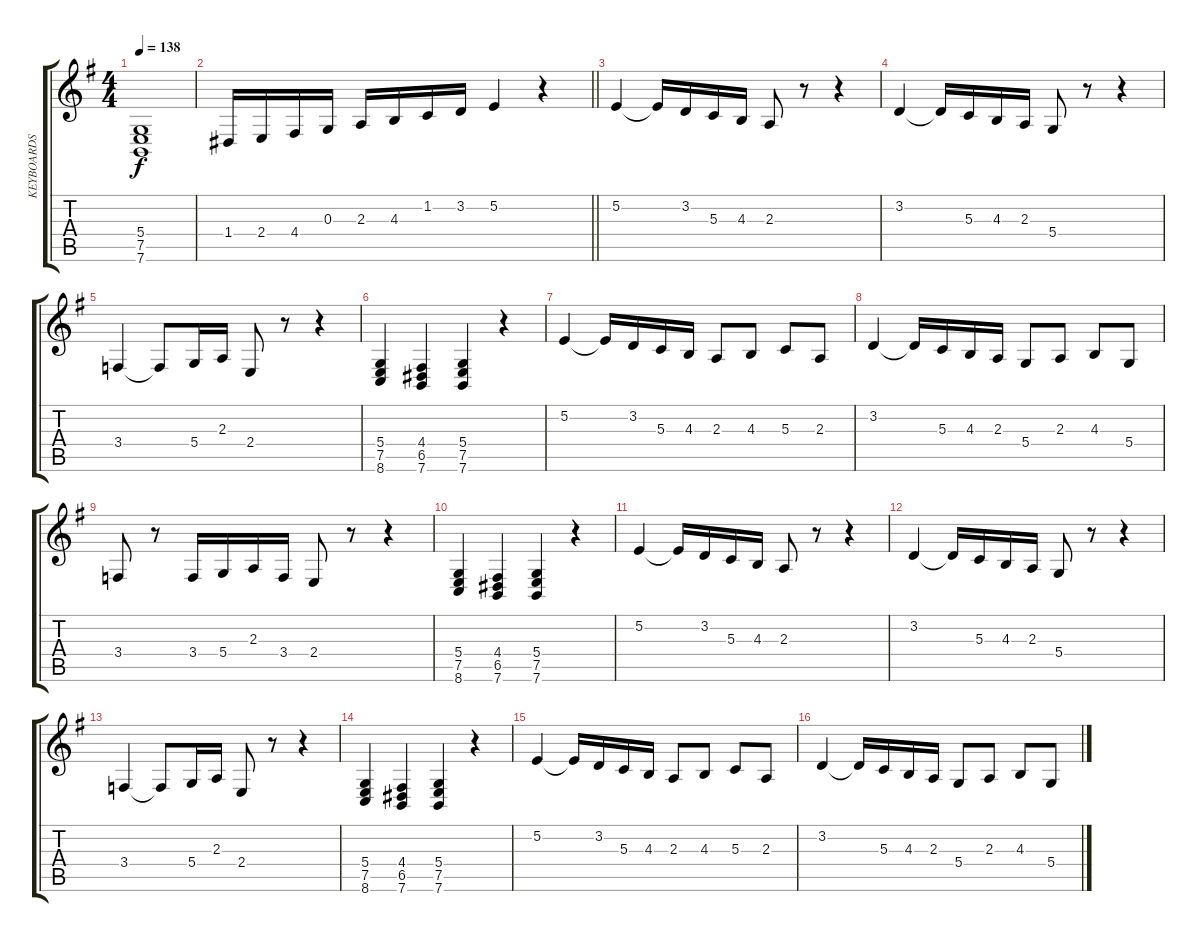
\track ("KEYBOARDS" "KEYBOARDS") {instrument synthstrings1}
\staff {score tabs}
\tuning (E4 B3 G3 D3 A2 E2) {hide}
\ts (4 4)
\tempo 138
\clef g2
\ks eminor
(5.4 7.5 7.6).1{dy f} |
\barLineRight lightlight
1.4.16 2.4.16 4.4.16 0.3.16 2.3.16 4.3.16 1.2.16 3.2.16 5.2.4 r.4 |
5.2.4 5.2{t}.16 3.2.16 5.3.16 4.3.16 2.3.8 r.8 r.4 |
3.2.4 3.2{t}.16 5.3.16 4.3.16 2.3.16 5.4.8 r.8 r.4 |
3.4.4 3.4{t}.8 5.4.16 2.3.16 2.4.8 r.8 r.4 |
(5.4 7.5 8.6).4 (4.4 6.5 7.6).4 (5.4 7.5 7.6).4 r.4 |
5.2.4 5.2{t}.16 3.2.16 5.3.16 4.3.16 2.3.8 4.3.8 5.3.8 2.3.8 |
3.2.4 3.2{t}.16 5.3.16 4.3.16 2.3.16 5.4.8 2.3.8 4.3.8 5.4.8 |
3.4.8 r.8 3.4.16 5.4.16 2.3.16 3.4.16 2.4.8 r.8 r.4 |
(5.4 7.5 8.6).4 (4.4 6.5 7.6).4 (5.4 7.5 7.6).4 r.4 |
5.2.4 5.2{t}.16 3.2.16 5.3.16 4.3.16 2.3.8 r.8 r.4 |
3.2.4 3.2{t}.16 5.3.16 4.3.16 2.3.16 5.4.8 r.8 r.4 |
3.4.4 3.4{t}.8 5.4.16 2.3.16 2.4.8 r.8 r.4 |
(5.4 7.5 8.6).4 (4.4 6.5 7.6).4 (5.4 7.5 7.6).4 r.4 |
5.2.4 5.2{t}.16 3.2.16 5.3.16 4.3.16 2.3.8 4.3.8 5.3.8 2.3.8 |
3.2.4 3.2{t}.16 5.3.16 4.3.16 2.3.16 5.4.8 2.3.8 4.3.8 5.4.8
